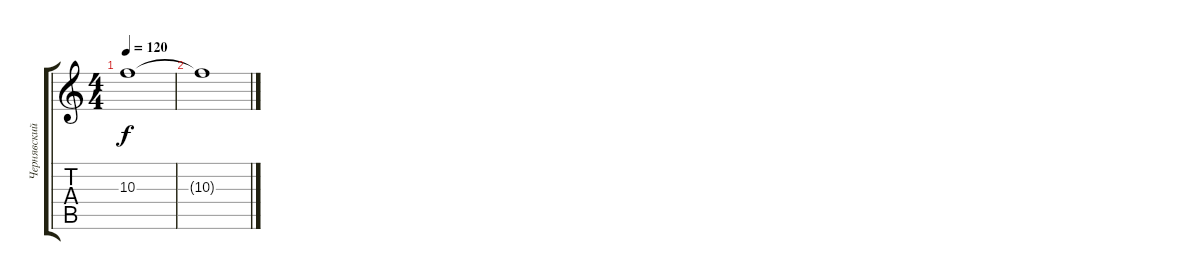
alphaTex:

\track ("Чернявский" "Чернявский") {instrument distortionguitar}
\staff {score tabs}
\tuning (E4 B3 G3 D3 A2 E2) {hide}
\ts (4 4)
\tempo 120
\clef g2
\ks c
10.3.1{dy f} |
10.3{t}.1
